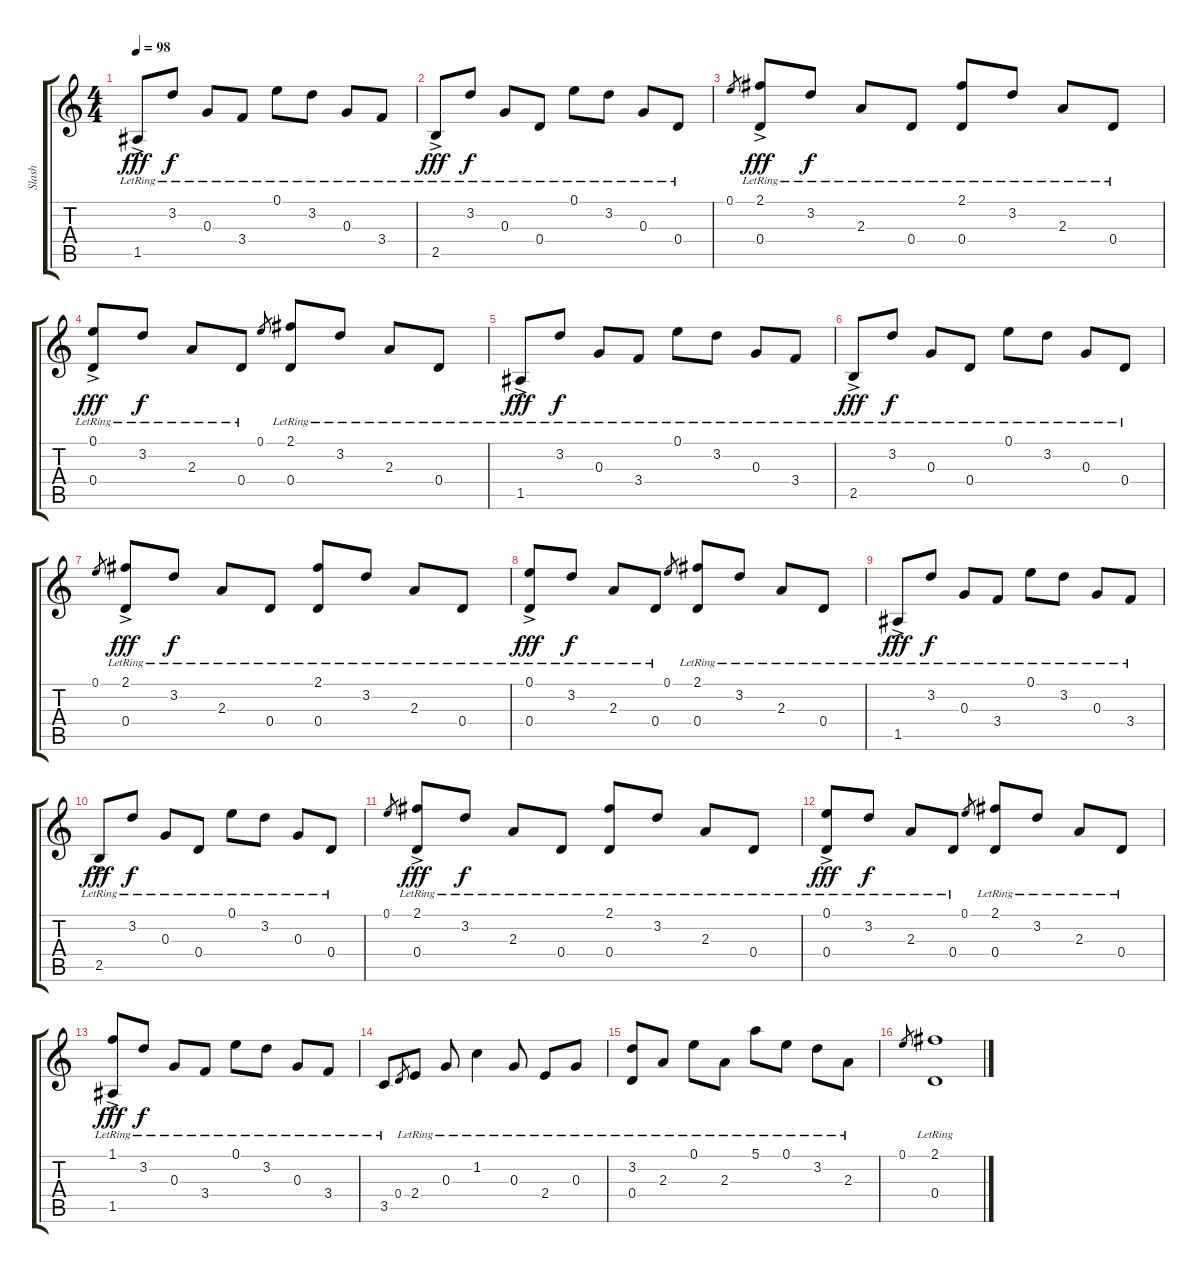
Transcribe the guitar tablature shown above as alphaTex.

\track ("Slash" "Slash") {instrument acousticguitarsteel}
\staff {score tabs}
\tuning (E4 B3 G3 D3 A2 E2) {hide}
\ts (4 4)
\tempo 98
\clef g2
\ks c
1.5{ac lr}.8{dy fff} 3.2{lr}.8{dy f} 0.3{lr}.8 3.4{lr}.8 0.1{lr}.8 3.2{lr}.8 0.3{lr}.8 3.4{lr}.8 |
2.5{ac lr}.8{dy fff} 3.2{lr}.8{dy f} 0.3{lr}.8 0.4{lr}.8 0.1{lr}.8 3.2{lr}.8 0.3{lr}.8 0.4{lr}.8 |
0.1.8{gr} (2.1{lr} 0.4{ac lr}).8{dy fff} 3.2{lr}.8{dy f} 2.3{lr}.8 0.4{lr}.8 (2.1{lr} 0.4{lr}).8 3.2{lr}.8 2.3{lr}.8 0.4{lr}.8 |
(0.1{lr} 0.4{ac lr}).8{dy fff} 3.2{lr}.8{dy f} 2.3{lr}.8 0.4{lr}.8 0.1.8{gr} (2.1{lr} 0.4{lr}).8 3.2{lr}.8 2.3{lr}.8 0.4{lr}.8 |
1.5{ac lr}.8{dy fff} 3.2{lr}.8{dy f} 0.3{lr}.8 3.4{lr}.8 0.1{lr}.8 3.2{lr}.8 0.3{lr}.8 3.4{lr}.8 |
2.5{ac lr}.8{dy fff} 3.2{lr}.8{dy f} 0.3{lr}.8 0.4{lr}.8 0.1{lr}.8 3.2{lr}.8 0.3{lr}.8 0.4{lr}.8 |
0.1.8{gr} (2.1{lr} 0.4{ac lr}).8{dy fff} 3.2{lr}.8{dy f} 2.3{lr}.8 0.4{lr}.8 (2.1{lr} 0.4{lr}).8 3.2{lr}.8 2.3{lr}.8 0.4{lr}.8 |
(0.1{lr} 0.4{ac lr}).8{dy fff} 3.2{lr}.8{dy f} 2.3{lr}.8 0.4{lr}.8 0.1.8{gr} (2.1{lr} 0.4{lr}).8 3.2{lr}.8 2.3{lr}.8 0.4{lr}.8 |
1.5{ac lr}.8{dy fff} 3.2{lr}.8{dy f} 0.3{lr}.8 3.4{lr}.8 0.1{lr}.8 3.2{lr}.8 0.3{lr}.8 3.4{lr}.8 |
2.5{ac lr}.8{dy fff} 3.2{lr}.8{dy f} 0.3{lr}.8 0.4{lr}.8 0.1{lr}.8 3.2{lr}.8 0.3{lr}.8 0.4{lr}.8 |
0.1.8{gr} (2.1{lr} 0.4{ac lr}).8{dy fff} 3.2{lr}.8{dy f} 2.3{lr}.8 0.4{lr}.8 (2.1{lr} 0.4{lr}).8 3.2{lr}.8 2.3{lr}.8 0.4{lr}.8 |
(0.1{lr} 0.4{ac lr}).8{dy fff} 3.2{lr}.8{dy f} 2.3{lr}.8 0.4{lr}.8 0.1.8{gr} (2.1{lr} 0.4{lr}).8 3.2{lr}.8 2.3{lr}.8 0.4{lr}.8 |
(1.1{lr} 1.5{ac lr}).8{dy fff} 3.2{lr}.8{dy f} 0.3{lr}.8 3.4{lr}.8 0.1{lr}.8 3.2{lr}.8 0.3{lr}.8 3.4{lr}.8 |
3.5{lr}.8 0.4.8{gr} 2.4{lr}.8 0.3{lr}.8 1.2{lr}.4 0.3{lr}.8 2.4{lr}.8 0.3{lr}.8 |
(3.2{lr} 0.4{lr}).8 2.3{lr}.8 0.1{lr}.8 2.3{lr}.8 5.1{lr}.8 0.1{lr}.8 3.2{lr}.8 2.3{lr}.8 |
0.1.8{gr} (2.1{lr} 0.4{lr}).1
